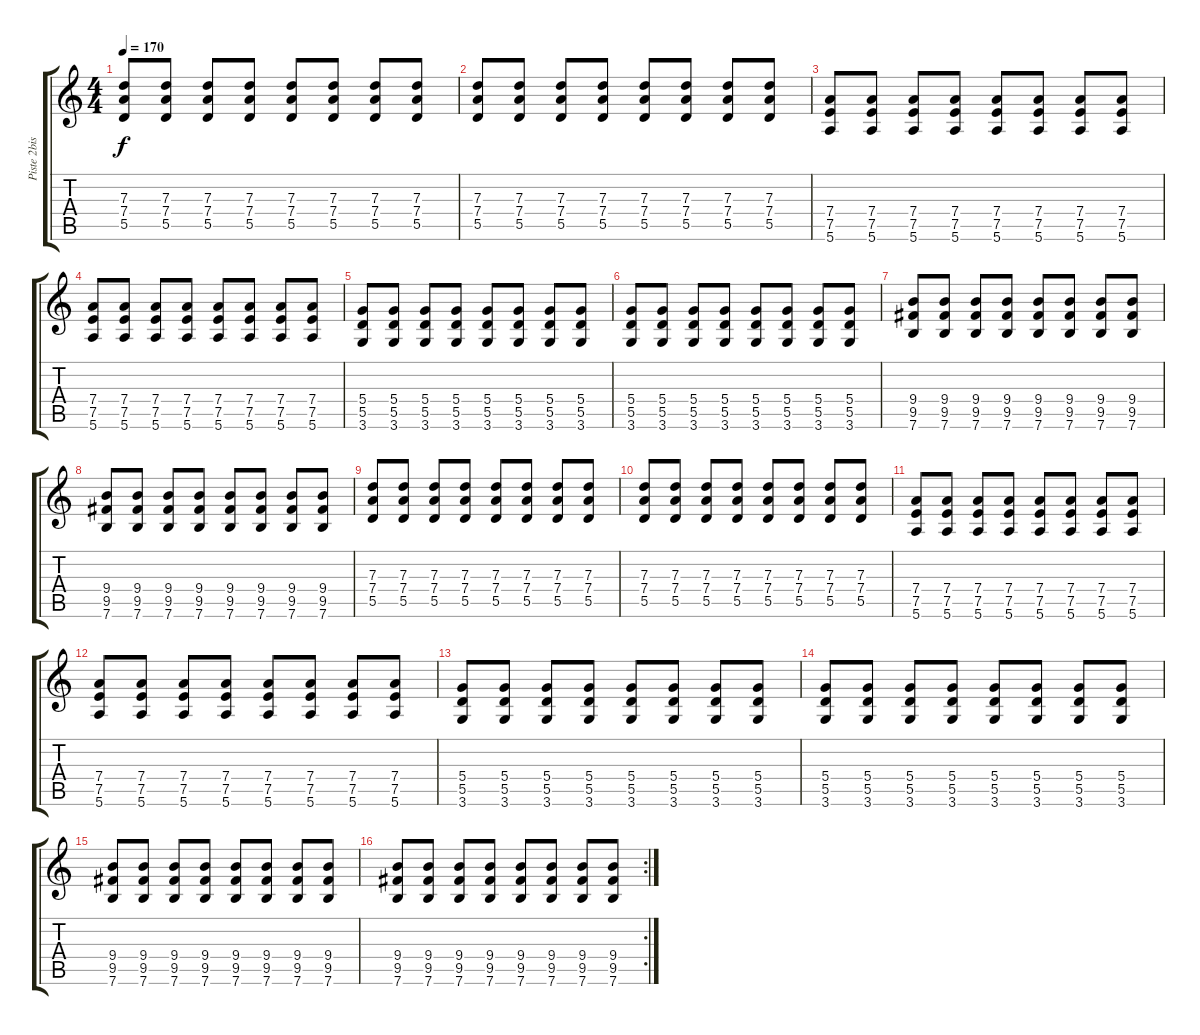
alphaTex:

\track ("Piste 2bis" "Piste 2bis") {instrument distortionguitar}
\staff {score tabs}
\tuning (E4 B3 G3 D3 A2 E2) {hide}
\ts (4 4)
\tempo 170
\clef g2
\ks c
(7.3 7.4 5.5).8{dy f} (7.3 7.4 5.5).8 (7.3 7.4 5.5).8 (7.3 7.4 5.5).8 (7.3 7.4 5.5).8 (7.3 7.4 5.5).8 (7.3 7.4 5.5).8 (7.3 7.4 5.5).8 |
(7.3 7.4 5.5).8 (7.3 7.4 5.5).8 (7.3 7.4 5.5).8 (7.3 7.4 5.5).8 (7.3 7.4 5.5).8 (7.3 7.4 5.5).8 (7.3 7.4 5.5).8 (7.3 7.4 5.5).8 |
(7.4 7.5 5.6).8 (7.4 7.5 5.6).8 (7.4 7.5 5.6).8 (7.4 7.5 5.6).8 (7.4 7.5 5.6).8 (7.4 7.5 5.6).8 (7.4 7.5 5.6).8 (7.4 7.5 5.6).8 |
(7.4 7.5 5.6).8 (7.4 7.5 5.6).8 (7.4 7.5 5.6).8 (7.4 7.5 5.6).8 (7.4 7.5 5.6).8 (7.4 7.5 5.6).8 (7.4 7.5 5.6).8 (7.4 7.5 5.6).8 |
(5.4 5.5 3.6).8 (5.4 5.5 3.6).8 (5.4 5.5 3.6).8 (5.4 5.5 3.6).8 (5.4 5.5 3.6).8 (5.4 5.5 3.6).8 (5.4 5.5 3.6).8 (5.4 5.5 3.6).8 |
(5.4 5.5 3.6).8 (5.4 5.5 3.6).8 (5.4 5.5 3.6).8 (5.4 5.5 3.6).8 (5.4 5.5 3.6).8 (5.4 5.5 3.6).8 (5.4 5.5 3.6).8 (5.4 5.5 3.6).8 |
(9.4 9.5 7.6).8 (9.4 9.5 7.6).8 (9.4 9.5 7.6).8 (9.4 9.5 7.6).8 (9.4 9.5 7.6).8 (9.4 9.5 7.6).8 (9.4 9.5 7.6).8 (9.4 9.5 7.6).8 |
(9.4 9.5 7.6).8 (9.4 9.5 7.6).8 (9.4 9.5 7.6).8 (9.4 9.5 7.6).8 (9.4 9.5 7.6).8 (9.4 9.5 7.6).8 (9.4 9.5 7.6).8 (9.4 9.5 7.6).8 |
(7.3 7.4 5.5).8 (7.3 7.4 5.5).8 (7.3 7.4 5.5).8 (7.3 7.4 5.5).8 (7.3 7.4 5.5).8 (7.3 7.4 5.5).8 (7.3 7.4 5.5).8 (7.3 7.4 5.5).8 |
(7.3 7.4 5.5).8 (7.3 7.4 5.5).8 (7.3 7.4 5.5).8 (7.3 7.4 5.5).8 (7.3 7.4 5.5).8 (7.3 7.4 5.5).8 (7.3 7.4 5.5).8 (7.3 7.4 5.5).8 |
(7.4 7.5 5.6).8 (7.4 7.5 5.6).8 (7.4 7.5 5.6).8 (7.4 7.5 5.6).8 (7.4 7.5 5.6).8 (7.4 7.5 5.6).8 (7.4 7.5 5.6).8 (7.4 7.5 5.6).8 |
(7.4 7.5 5.6).8 (7.4 7.5 5.6).8 (7.4 7.5 5.6).8 (7.4 7.5 5.6).8 (7.4 7.5 5.6).8 (7.4 7.5 5.6).8 (7.4 7.5 5.6).8 (7.4 7.5 5.6).8 |
(5.4 5.5 3.6).8 (5.4 5.5 3.6).8 (5.4 5.5 3.6).8 (5.4 5.5 3.6).8 (5.4 5.5 3.6).8 (5.4 5.5 3.6).8 (5.4 5.5 3.6).8 (5.4 5.5 3.6).8 |
(5.4 5.5 3.6).8 (5.4 5.5 3.6).8 (5.4 5.5 3.6).8 (5.4 5.5 3.6).8 (5.4 5.5 3.6).8 (5.4 5.5 3.6).8 (5.4 5.5 3.6).8 (5.4 5.5 3.6).8 |
(9.4 9.5 7.6).8 (9.4 9.5 7.6).8 (9.4 9.5 7.6).8 (9.4 9.5 7.6).8 (9.4 9.5 7.6).8 (9.4 9.5 7.6).8 (9.4 9.5 7.6).8 (9.4 9.5 7.6).8 |
\rc 2
(9.4 9.5 7.6).8 (9.4 9.5 7.6).8 (9.4 9.5 7.6).8 (9.4 9.5 7.6).8 (9.4 9.5 7.6).8 (9.4 9.5 7.6).8 (9.4 9.5 7.6).8 (9.4 9.5 7.6).8
